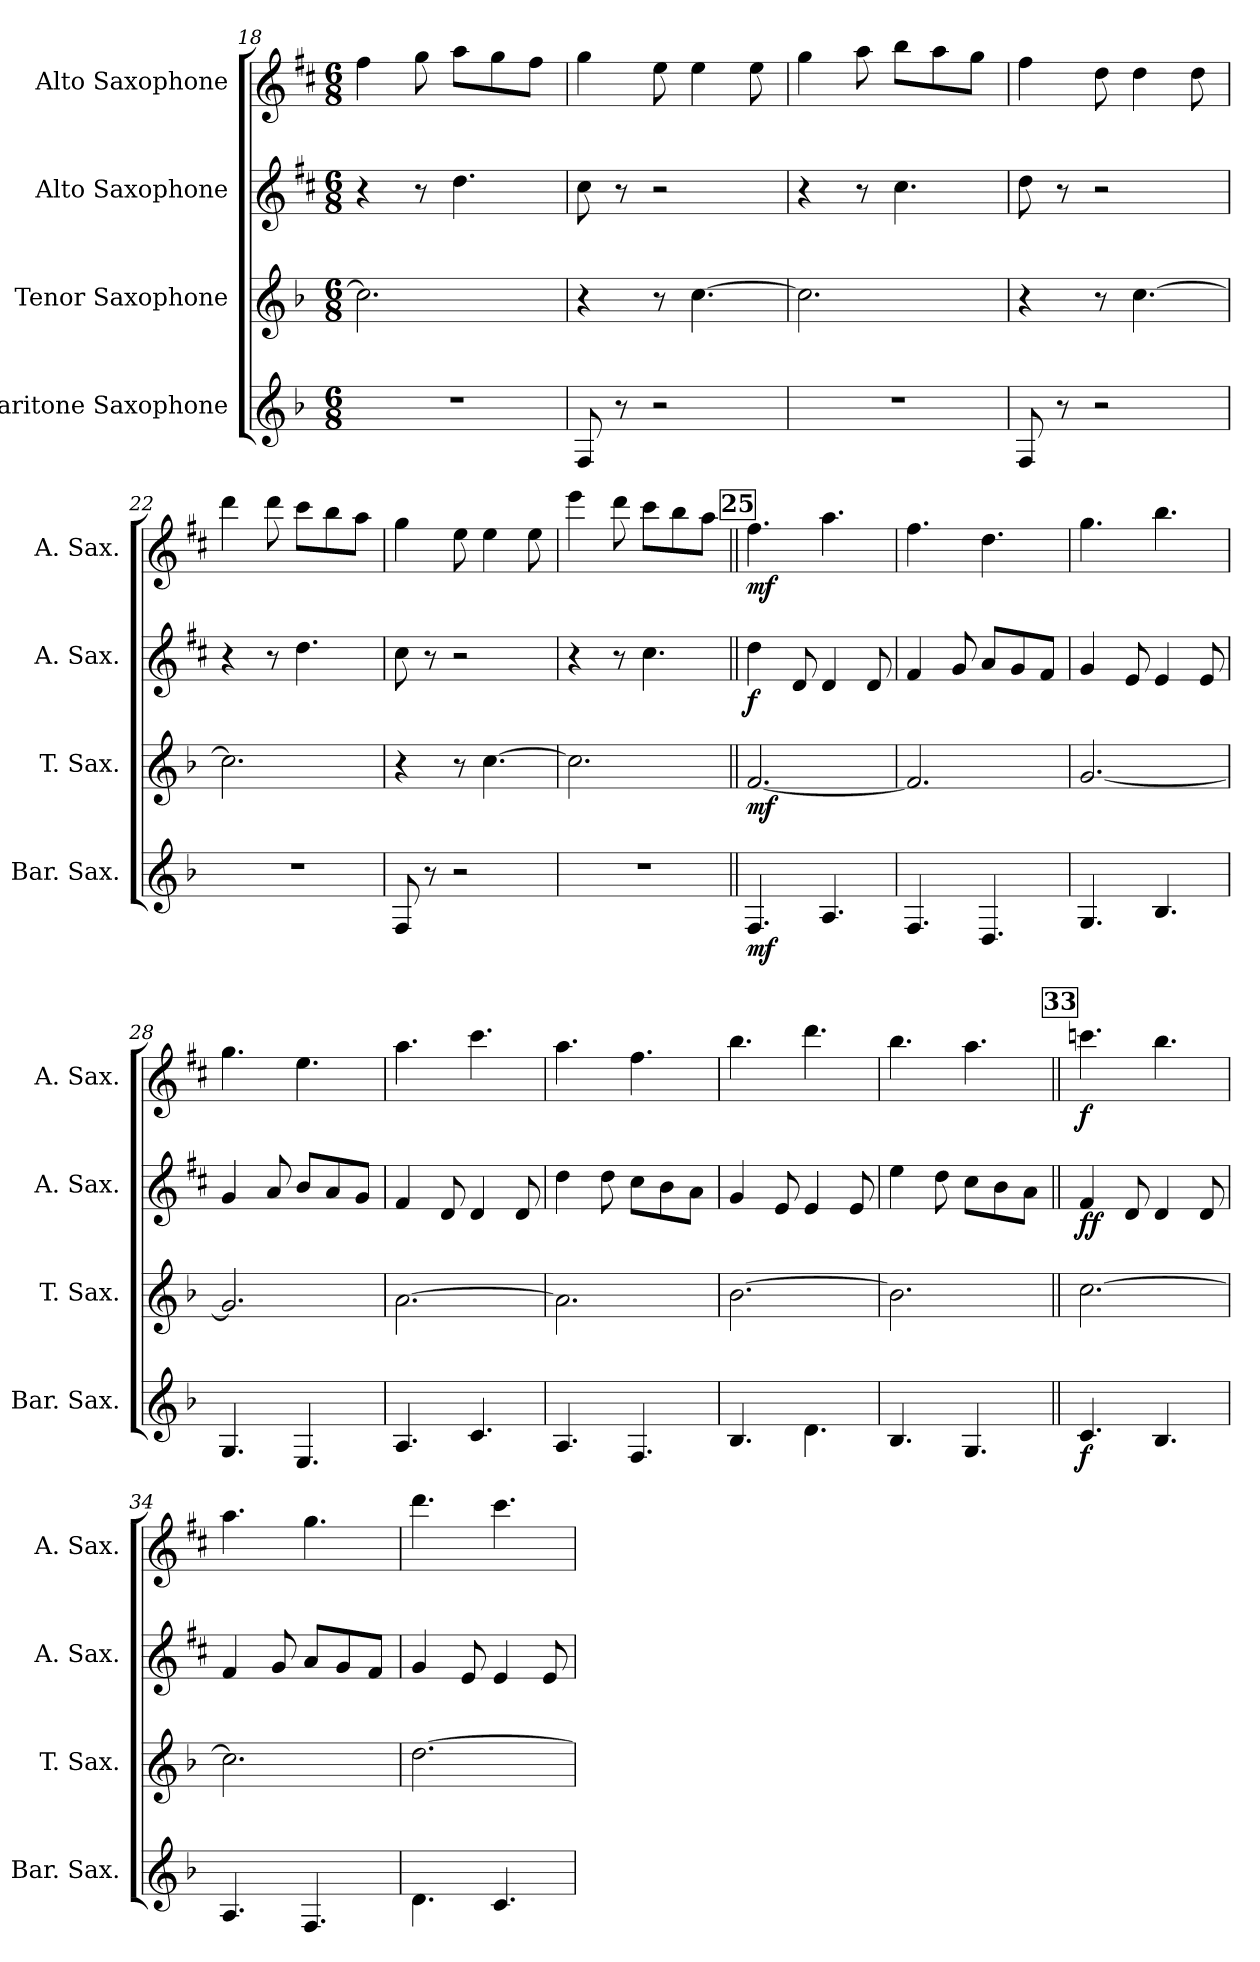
**kern	**dynam	**kern	**dynam	**kern	**dynam	**kern	**dynam
*part4	*part4	*part3	*part3	*part2	*part2	*part1	*part1
*staff4	*staff4	*staff3	*staff3	*staff2	*staff2	*staff1	*staff1
*I"Baritone Saxophone	*	*I"Tenor Saxophone	*	*I"Alto Saxophone	*	*I"Alto Saxophone	*
*I'Bar. Sax.	*	*I'T. Sax.	*	*I'A. Sax.	*	*I'A. Sax.	*
!!LO:PB:g=z
*clefG2	*	*clefG2	*	*clefG2	*	*clefG2	*
*ITrd12c21	*	*ITrd8c14	*	*ITrd5c9	*	*ITrd5c9	*
*k[b-]	*	*k[b-]	*	*k[b-]	*	*k[b-]	*
*M6/8	*	*M6/8	*	*M6/8	*	*M6/8	*
=18	=18	=18	=18	=18	=18	=18	=18
2.r	.	2.c\]	.	4r	.	4a\	.
.	.	.	.	8r	.	8b-\	.
.	.	.	.	4.f\	.	8cc\L	.
.	.	.	.	.	.	8b-\	.
.	.	.	.	.	.	8a\J	.
=19	=19	=19	=19	=19	=19	=19	=19
8FF/	.	4r	.	8e\	.	4b-\	.
8r	.	.	.	8r	.	.	.
2r	.	8r	.	2r	.	8g\	.
.	.	[4.c\	.	.	.	4g\	.
.	.	.	.	.	.	8g\	.
=20	=20	=20	=20	=20	=20	=20	=20
2.r	.	2.c\]	.	4r	.	4b-\	.
.	.	.	.	8r	.	8cc\	.
.	.	.	.	4.e\	.	8dd\L	.
.	.	.	.	.	.	8cc\	.
.	.	.	.	.	.	8b-\J	.
=21	=21	=21	=21	=21	=21	=21	=21
8FF/	.	4r	.	8f\	.	4a\	.
8r	.	.	.	8r	.	.	.
2r	.	8r	.	2r	.	8f\	.
.	.	[4.c\	.	.	.	4f\	.
.	.	.	.	.	.	8f\	.
=22	=22	=22	=22	=22	=22	=22	=22
2.r	.	2.c\]	.	4r	.	4ff\	.
.	.	.	.	8r	.	8ff\	.
.	.	.	.	4.f\	.	8ee\L	.
.	.	.	.	.	.	8dd\	.
.	.	.	.	.	.	8cc\J	.
=23	=23	=23	=23	=23	=23	=23	=23
8FF/	.	4r	.	8e\	.	4b-\	.
8r	.	.	.	8r	.	.	.
2r	.	8r	.	2r	.	8g\	.
.	.	[4.c\	.	.	.	4g\	.
.	.	.	.	.	.	8g\	.
!!LO:LB:g=z
=24	=24	=24	=24	=24	=24	=24	=24
2.r	.	2.c\]	.	4r	.	4gg\	.
.	.	.	.	8r	.	8ff\	.
.	.	.	.	4.e\	.	8ee\L	.
.	.	.	.	.	.	8dd\	.
.	.	.	.	.	.	8cc\J	.
!!LO:REH:place=s1:a:B:fs=14:t=25
=25||	=25||	=25||	=25||	=25||	=25||	=25||	=25||
!	!LO:DY:b	!	!LO:DY:b	!	!LO:DY:b	!	!LO:DY:b
4.FF/	mf	[2.F/	mf	4f\	f	4.a\	mf
.	.	.	.	8F/	.	.	.
4.AA/	.	.	.	4F/	.	4.cc\	.
.	.	.	.	8F/	.	.	.
=26	=26	=26	=26	=26	=26	=26	=26
4.FF/	.	2.F/]	.	4A/	.	4.a\	.
.	.	.	.	8B-/	.	.	.
4.DD/	.	.	.	8c/L	.	4.f\	.
.	.	.	.	8B-/	.	.	.
.	.	.	.	8A/J	.	.	.
=27	=27	=27	=27	=27	=27	=27	=27
4.GG/	.	[2.G/	.	4B-/	.	4.b-\	.
.	.	.	.	8G/	.	.	.
4.BB-/	.	.	.	4G/	.	4.dd\	.
.	.	.	.	8G/	.	.	.
=28	=28	=28	=28	=28	=28	=28	=28
4.GG/	.	2.G/]	.	4B-/	.	4.b-\	.
.	.	.	.	8c/	.	.	.
4.EE/	.	.	.	8d/L	.	4.g\	.
.	.	.	.	8c/	.	.	.
.	.	.	.	8B-/J	.	.	.
=29	=29	=29	=29	=29	=29	=29	=29
4.AA/	.	[2.A\	.	4A/	.	4.cc\	.
.	.	.	.	8F/	.	.	.
4.C/	.	.	.	4F/	.	4.ee\	.
.	.	.	.	8F/	.	.	.
!!LO:LB:g=z
=30	=30	=30	=30	=30	=30	=30	=30
4.AA/	.	2.A\]	.	4f\	.	4.cc\	.
.	.	.	.	8f\	.	.	.
4.FF/	.	.	.	8e\L	.	4.a\	.
.	.	.	.	8d\	.	.	.
.	.	.	.	8c\J	.	.	.
=31	=31	=31	=31	=31	=31	=31	=31
4.BB-/	.	[2.B-\	.	4B-/	.	4.dd\	.
.	.	.	.	8G/	.	.	.
4.D\	.	.	.	4G/	.	4.ff\	.
.	.	.	.	8G/	.	.	.
=32	=32	=32	=32	=32	=32	=32	=32
4.BB-/	.	2.B-\]	.	4g\	.	4.dd\	.
.	.	.	.	8f\	.	.	.
4.GG/	.	.	.	8e\L	.	4.cc\	.
.	.	.	.	8d\	.	.	.
.	.	.	.	8c\J	.	.	.
!!LO:REH:place=s1:a:B:fs=14:t=33
=33||	=33||	=33||	=33||	=33||	=33||	=33||	=33||
!	!LO:DY:b	!	!	!	!LO:DY:b	!	!LO:DY:b
4.C/	f	[2.c\	.	4A/	ff	4.ee-X\	f
.	.	.	.	8F/	.	.	.
4.BB-/	.	.	.	4F/	.	4.dd\	.
.	.	.	.	8F/	.	.	.
=34	=34	=34	=34	=34	=34	=34	=34
4.AA/	.	2.c\]	.	4A/	.	4.cc\	.
.	.	.	.	8B-/	.	.	.
4.FF/	.	.	.	8c/L	.	4.b-\	.
.	.	.	.	8B-/	.	.	.
.	.	.	.	8A/J	.	.	.
=35	=35	=35	=35	=35	=35	=35	=35
4.D\	.	[2.d\	.	4B-/	.	4.ff\	.
.	.	.	.	8G/	.	.	.
4.C/	.	.	.	4G/	.	4.ee\	.
.	.	.	.	8G/	.	.	.
=	=	=	=	=	=	=	=
*-	*-	*-	*-	*-	*-	*-	*-
